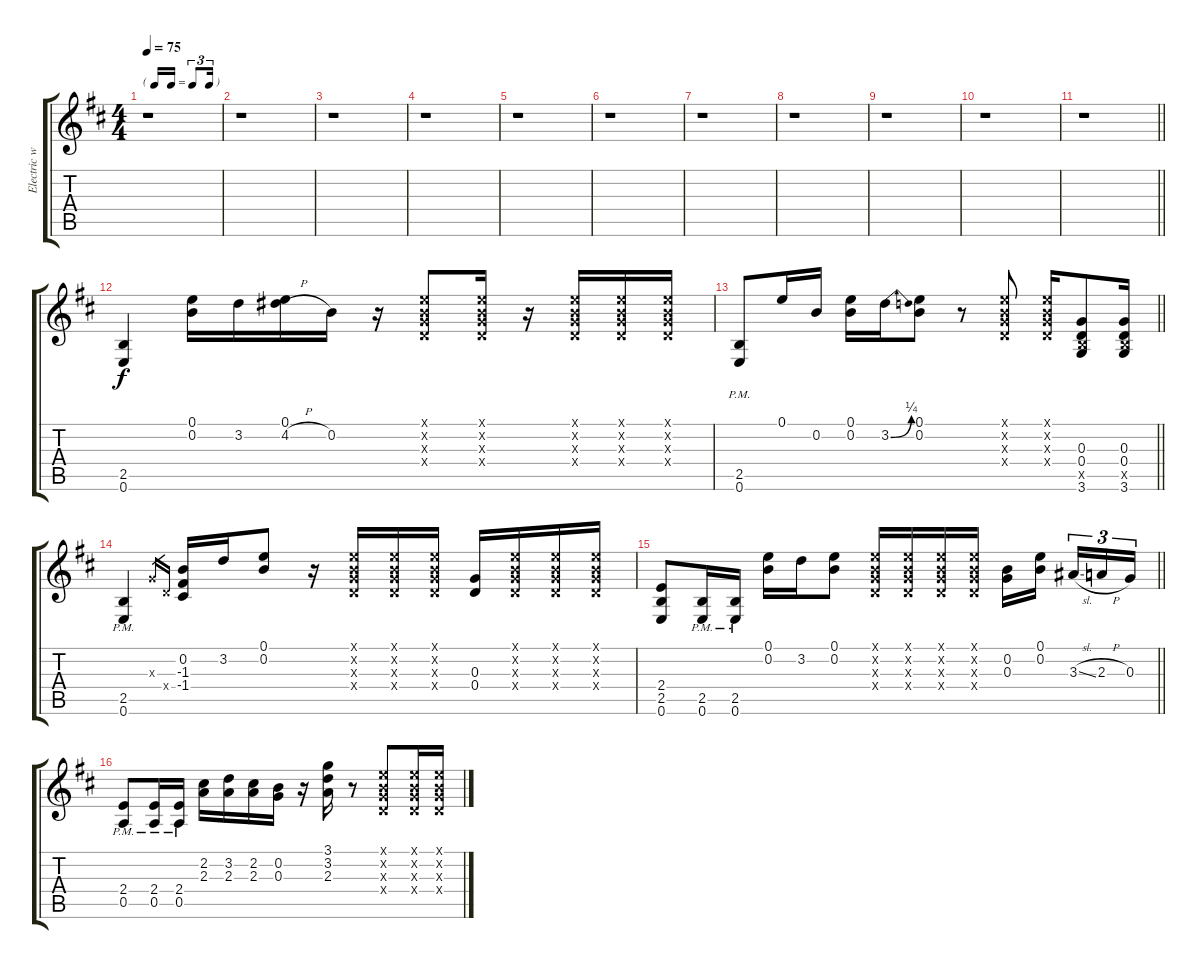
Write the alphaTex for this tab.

\track ("Electric w/ slight distortion" "Electric w") {instrument distortionguitar}
\staff {score tabs}
\tuning (E4 B3 G3 D3 A2 E2) {hide}
\ts (4 4)
\tf triplet16th
\tempo 75
\clef g2
\ks d
r.1{dy f} |
r.1 |
r.1 |
r.1 |
r.1 |
r.1 |
r.1 |
r.1 |
r.1 |
r.1 |
\barLineRight lightlight
r.1 |
(2.5 0.6).4 (0.1 0.2).16 3.2.16 (0.1 4.2{h}).16 0.2.16 r.16 (0.1{x} 0.2{x} 0.3{x} 0.4{x}).8 (0.1{x} 0.2{x} 0.3{x} 0.4{x}).16 r.16 (0.1{x} 0.2{x} 0.3{x} 0.4{x}).16 (0.1{x} 0.2{x} 0.3{x} 0.4{x}).16 (0.1{x} 0.2{x} 0.3{x} 0.4{x}).16 |
\barLineRight lightlight
(2.5{pm} 0.6{pm}).8 0.1.16 0.2.16 (0.1 0.2).16 3.2{be (bend 0 0 60 1)}.16 (0.1 0.2).8 r.8 (0.1{x} 0.2{x} 0.3{x} 0.4{x}).8 (0.1{x} 0.2{x} 0.3{x} 0.4{x}).16 (0.3 0.4 2.5{x} 3.6).8 (0.3 0.4 2.5{x} 3.6).16 |
(2.5{pm} 0.6{pm}).4 0.3{x}.16{gr} 0.4{x}.16{gr} (0.2 -1.3 -1.4).16 3.2.16 (0.1 0.2).8 r.16 (0.1{x} 0.2{x} 0.3{x} 0.4{x}).16 (0.1{x} 0.2{x} 0.3{x} 0.4{x}).16 (0.1{x} 0.2{x} 0.3{x} 0.4{x}).16 (0.3 0.4).16 (0.1{x} 0.2{x} 0.3{x} 0.4{x}).16 (0.1{x} 0.2{x} 0.3{x} 0.4{x}).16 (0.1{x} 0.2{x} 0.3{x} 0.4{x}).16 |
\barLineRight lightlight
(2.4 2.5 0.6).8 (2.5{pm} 0.6{pm}).16 (2.5{pm} 0.6{pm}).16 (0.1 0.2).16 3.2.16 (0.1 0.2).8 (0.1{x} 0.2{x} 0.3{x} 0.4{x}).16 (0.1{x} 0.2{x} 0.3{x} 0.4{x}).16 (0.1{x} 0.2{x} 0.3{x} 0.4{x}).16 (0.1{x} 0.2{x} 0.3{x} 0.4{x}).16 (0.2 0.3).16 (0.1 0.2).16{beam splitsecondary} 3.3{sl}.16{tu (3 2)} 2.3{h}.16{tu (3 2)} 0.3.16{tu (3 2)} |
(2.4{pm} 0.5{pm}).8 (2.4{pm} 0.5{pm}).16 (2.4{pm} 0.5{pm}).16 (2.2 2.3).16 (3.2 2.3).16 (2.2 2.3).16 (0.2 0.3).16 r.16 (3.1 3.2 2.3).16 r.8 (0.1{x} 0.2{x} 0.3{x} 0.4{x}).8 (0.1{x} 0.2{x} 0.3{x} 0.4{x}).16 (0.1{x} 0.2{x} 0.3{x} 0.4{x}).16
